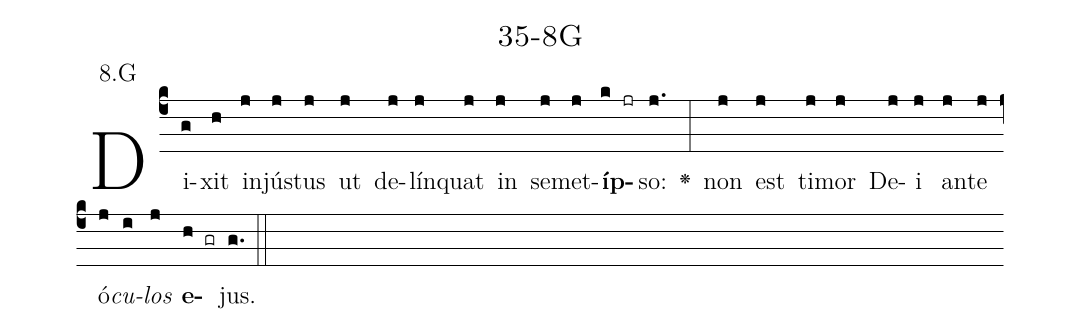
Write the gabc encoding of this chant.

name: 35-8G;
annotation: 8.G;
%%
(c4)Di(g)xit(h) in(j)jús(j)tus(j) ut(j) de(j)lín(j)quat(j) in(j) se(j)met(j)<b>íp</b>(k jr)so:(j.) <v>\greheightstar</v>(:) non(j) est(j) ti(j)mor(j) De(j)i(j) an(j)te(j) ó(j)<i>cu</i>(i)<i>los</i>(j) <b>e</b>(h gr)jus.(g.) (::)


%E(j) u(j) o(i) u(j) a(h) e.(g.) (::)
